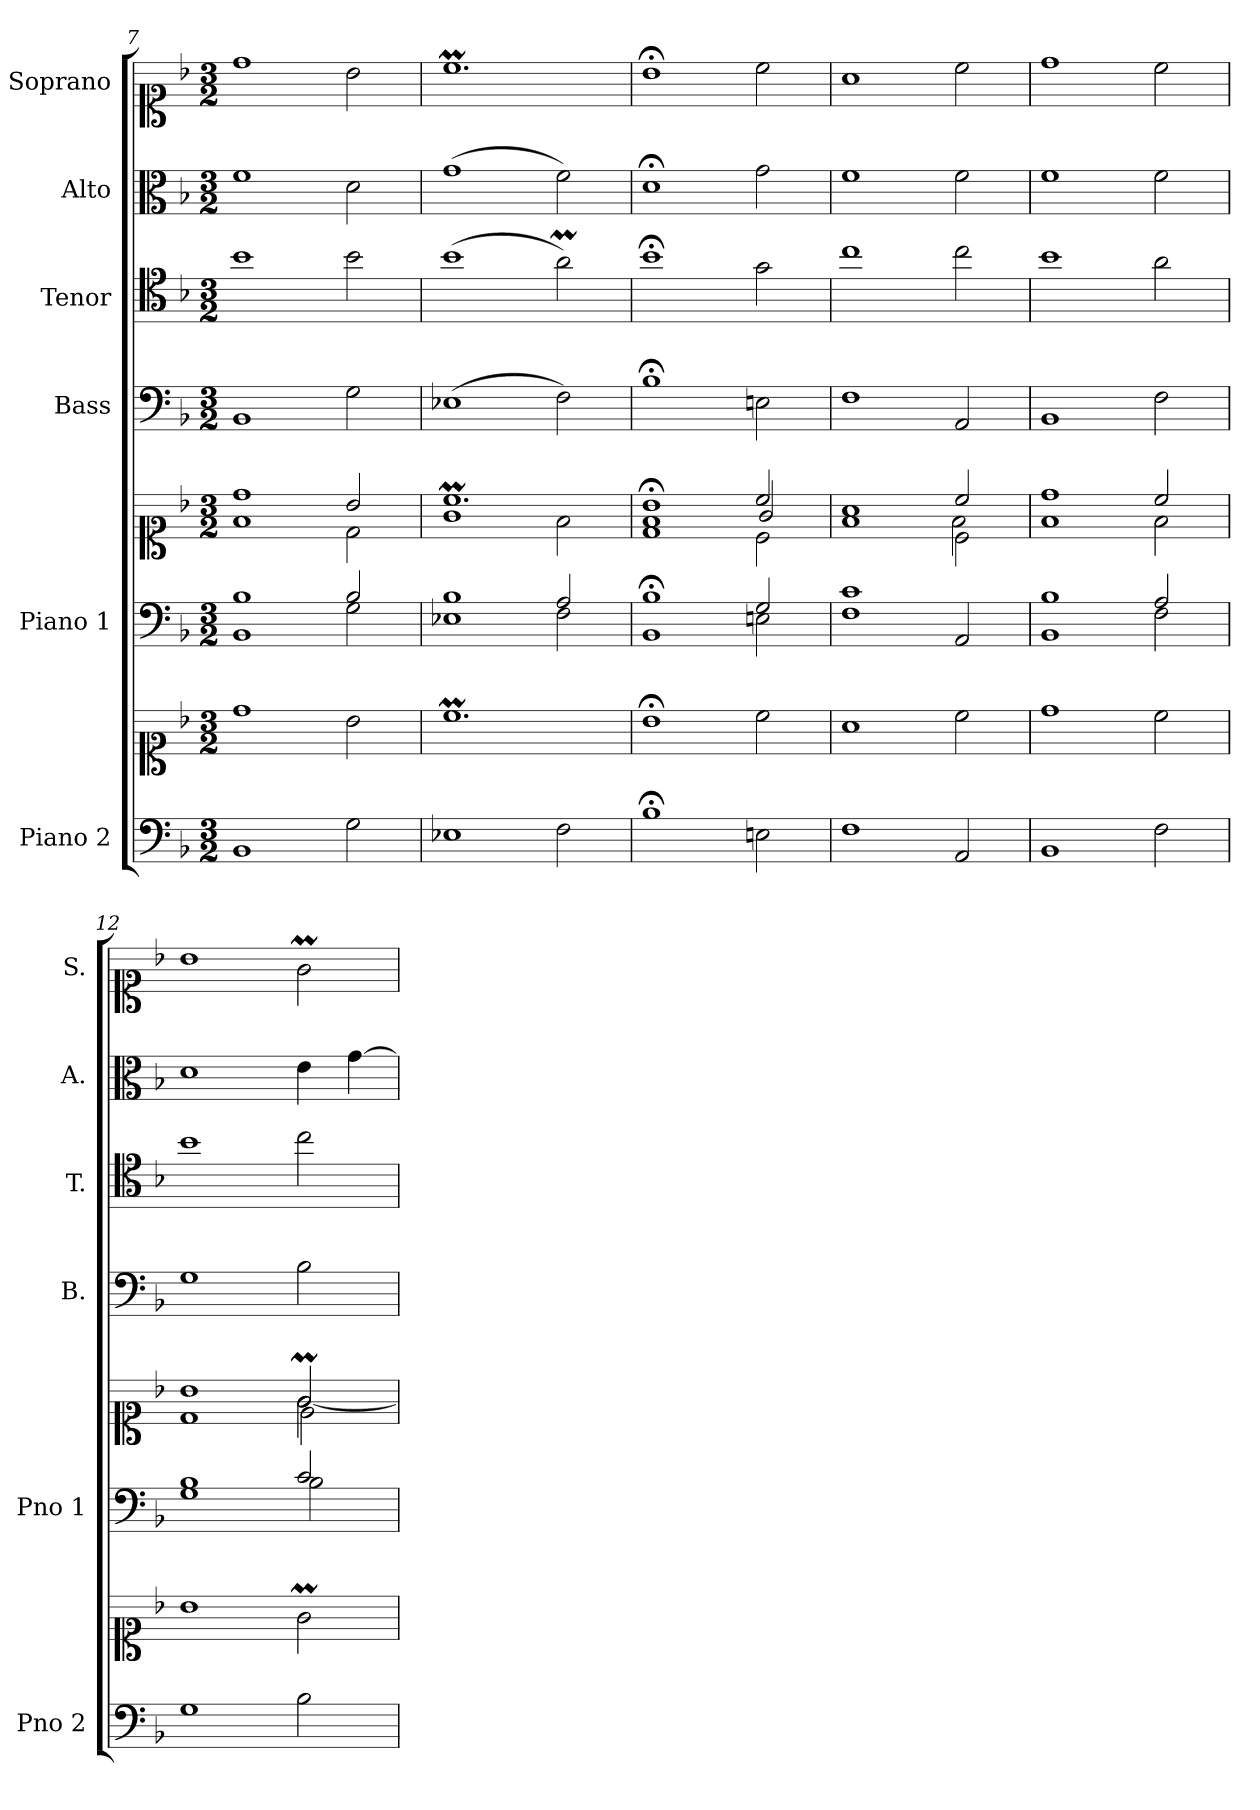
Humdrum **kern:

**kern	**kern	**kern	**kern	**kern	**kern	**kern	**kern
*part6	*part6	*part5	*part5	*part4	*part3	*part2	*part1
*staff8	*staff7	*staff6	*staff5	*staff4	*staff3	*staff2	*staff1
*I"Piano 2	*	*I"Piano 1	*	*I"Bass	*I"Tenor	*I"Alto	*I"Soprano
*I'Pno 2	*	*I'Pno 1	*	*I'B.	*I'T.	*I'A.	*I'S.
*clefF4	*clefC1	*clefF4	*clefC1	*clefF4	*clefC4	*clefC3	*clefC1
*	*	*	*	*	*ITrd7c12	*	*
*k[b-]	*k[b-]	*k[b-]	*k[b-]	*k[b-]	*k[b-]	*k[b-]	*k[b-]
*F:	*F:	*F:	*F:	*F:	*F:	*F:	*F:
*M3/2	*M3/2	*M3/2	*M3/2	*M3/2	*M3/2	*M3/2	*M3/2
=7	=7	=7	=7	=7	=7	=7	=7
*	*	*^	*^	*	*	*	*
1BB-/	1dd\	1B-/	1BB-\	1dd/	1f\	1BB-/	1B-\	1f\	1dd\
2G\	2b-\	2B-/	2G\	2b-/	2d\	2G\	2B-\	2d\	2b-\
=8	=8	=8	=8	=8	=8	=8	=8	=8	=8
1E-X\	1.ccM\	1B-/	1E-X\	1.ccM/	1g\	(1E-X\	(1B-\	(1g\	1.ccM\
2F\	.	2A/	2F\	.	2f\	2F\)	2Am\)	2f\)	.
=9	=9	=9	=9	=9	=9	=9	=9	=9	=9
*	*	*	*	*	*^	*	*	*	*
1B-;\	1b-;<\	1B-;/	1BB-\	1b-;</	1f\	1d\	1B-;<\	1B-;<\	1d;<\	1b-;<\
2En\	2cc\	2G/	2En\	2cc/	2g/	2c\	2En\	2G\	2g\	2cc\
=10	=10	=10	=10	=10	=10	=10	=10	=10	=10	=10
1F\	1a\	1c/	1F\	1a/	1ryy	1f\	1F\	1c\	1f\	1a\
2AA/	2cc\	2ryy	2AA/	2cc/	2c\	2f\	2AA/	2c\	2f\	2cc\
*	*	*	*	*	*v	*v	*	*	*	*
=11	=11	=11	=11	=11	=11	=11	=11	=11	=11
1BB-/	1dd\	1B-/	1BB-\	1dd/	1f\	1BB-/	1B-\	1f\	1dd\
2F\	2cc\	2A/	2F\	2cc/	2f\	2F\	2A\	2f\	2cc\
=12	=12	=12	=12	=12	=12	=12	=12	=12	=12
*	*	*	*	*	*^	*	*	*	*
1G\	1b-\	1B-/	1G\	1b-/	1d\	1ryy	1G\	1B-\	1d\	1b-\
2B-\	2gM\	2c/	2B-\	2gM/	[<2g\	2e\	2B-\	2c\	4e\	2gM\
.	.	.	.	.	.	.	.	.	[>4g\	.
*	*	*v	*v	*	*	*	*	*	*	*
*	*	*	*v	*v	*v	*	*	*	*
=	=	=	=	=	=	=	=
*-	*-	*-	*-	*-	*-	*-	*-
